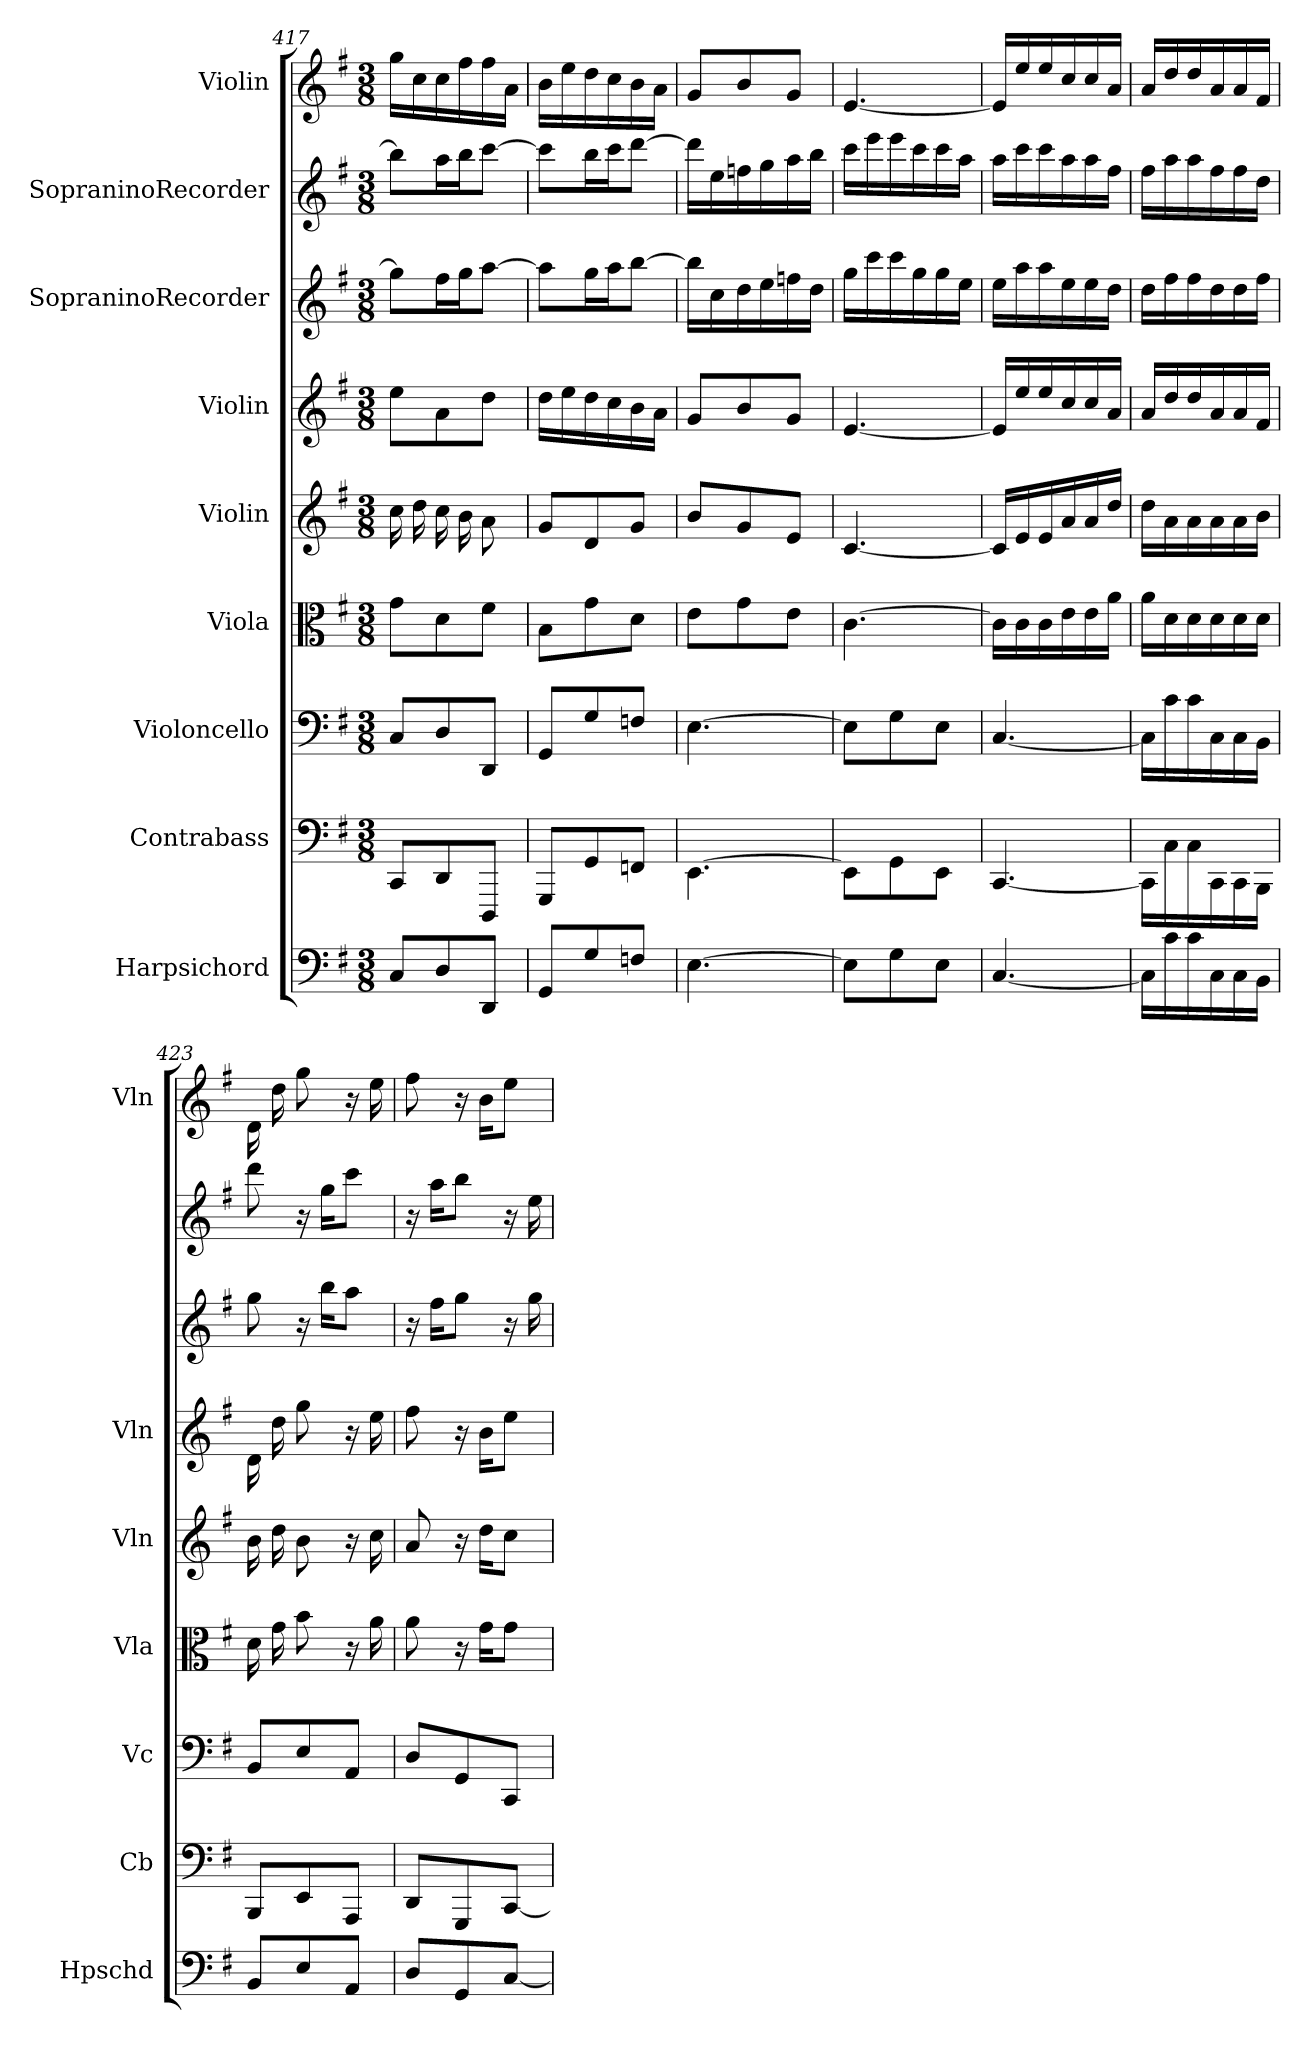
**kern	**kern	**kern	**kern	**kern	**kern	**kern	**kern	**kern
*part9	*part8	*part7	*part6	*part5	*part4	*part3	*part2	*part1
*staff9	*staff8	*staff7	*staff6	*staff5	*staff4	*staff3	*staff2	*staff1
*I"Harpsichord	*I"Contrabass	*I"Violoncello	*I"Viola	*I"Violin	*I"Violin	*I"SopraninoRecorder	*I"SopraninoRecorder	*I"Violin
*I'Hpschd	*I'Cb	*I'Vc	*I'Vla	*I'Vln	*I'Vln	*	*	*I'Vln
*clefF4	*clefF4	*clefF4	*clefC3	*clefG2	*clefG2	*clefG2	*clefG2	*clefG2
*k[f#]	*k[f#]	*k[f#]	*k[f#]	*k[f#]	*k[f#]	*k[f#]	*k[f#]	*k[f#]
*G:	*G:	*G:	*G:	*G:	*G:	*G:	*G:	*G:
*M3/8	*M3/8	*M3/8	*M3/8	*M3/8	*M3/8	*M3/8	*M3/8	*M3/8
=417	=417	=417	=417	=417	=417	=417	=417	=417
8C/L	8CC/L	8C/L	8g\L	16cc\	8ee\L	8gg\L]	8bb\L]	16gg\LL
.	.	.	.	16dd\	.	.	.	16cc\
8D/	8DD/	8D/	8d\	16cc\	8a\	16ff#\L	16aa\L	16cc\
.	.	.	.	16b\	.	16gg\J	16bb\J	16ff#\
8DD/J	8DDD/J	8DD/J	8f#\J	8a\	8dd\J	[8aa\J	[8ccc\J	16ff#\
.	.	.	.	.	.	.	.	16a\JJ
=418	=418	=418	=418	=418	=418	=418	=418	=418
8GG/L	8GGG/L	8GG/L	8B\L	8g/L	16dd\LL	8aa\L]	8ccc\L]	16b\LL
.	.	.	.	.	16ee\	.	.	16ee\
8G/	8GG/	8G/	8g\	8d/	16dd\	16gg\L	16bb\L	16dd\
.	.	.	.	.	16cc\	16aa\J	16ccc\J	16cc\
8Fn/J	8FFn/J	8Fn/J	8d\J	8g/J	16b\	[8bb\J	[8ddd\J	16b\
.	.	.	.	.	16a\JJ	.	.	16a\JJ
=419	=419	=419	=419	=419	=419	=419	=419	=419
[4.E\	[4.EE\	[4.E\	8e\L	8b/L	8g/L	16bb\LL]	16ddd\LL]	8g/L
.	.	.	.	.	.	16cc\	16ee\	.
.	.	.	8g\	8g/	8b/	16dd\	16ffn\	8b/
.	.	.	.	.	.	16ee\	16gg\	.
.	.	.	8e\J	8e/J	8g/J	16ffn\	16aa\	8g/J
.	.	.	.	.	.	16dd\JJ	16bb\JJ	.
=420	=420	=420	=420	=420	=420	=420	=420	=420
8E\L]	8EE\L]	8E\L]	[4.c\	[4.c/	[4.e/	16gg\LL	16ccc\LL	[4.e/
.	.	.	.	.	.	16ccc\	16eee\	.
8G\	8GG\	8G\	.	.	.	16ccc\	16eee\	.
.	.	.	.	.	.	16gg\	16ccc\	.
8E\J	8EE\J	8E\J	.	.	.	16gg\	16ccc\	.
.	.	.	.	.	.	16ee\JJ	16aa\JJ	.
=421	=421	=421	=421	=421	=421	=421	=421	=421
[4.C/	[4.CC/	[4.C/	16c\LL]	16c/LL]	16e/LL]	16ee\LL	16aa\LL	16e/LL]
.	.	.	16c\	16e/	16ee/	16aa\	16ccc\	16ee/
.	.	.	16c\	16e/	16ee/	16aa\	16ccc\	16ee/
.	.	.	16e\	16a/	16cc/	16ee\	16aa\	16cc/
.	.	.	16e\	16a/	16cc/	16ee\	16aa\	16cc/
.	.	.	16a\JJ	16dd/JJ	16a/JJ	16dd\JJ	16ff#\JJ	16a/JJ
=422	=422	=422	=422	=422	=422	=422	=422	=422
16C\LL]	16CC\LL]	16C\LL]	16a\LL	16dd\LL	16a/LL	16dd\LL	16ff#\LL	16a/LL
16c\	16C\	16c\	16d\	16a\	16dd/	16ff#\	16aa\	16dd/
16c\	16C\	16c\	16d\	16a\	16dd/	16ff#\	16aa\	16dd/
16C\	16CC\	16C\	16d\	16a\	16a/	16dd\	16ff#\	16a/
16C\	16CC\	16C\	16d\	16a\	16a/	16dd\	16ff#\	16a/
16BB\JJ	16BBB\JJ	16BB\JJ	16d\JJ	16b\JJ	16f#/JJ	16ff#\JJ	16dd\JJ	16f#/JJ
=423	=423	=423	=423	=423	=423	=423	=423	=423
8BB/L	8BBB/L	8BB/L	16d\	16b\	16d\	8gg\	8ddd\	16d\
.	.	.	16g\	16dd\	16dd\	.	.	16dd\
8E/	8EE/	8E/	8b\	8b\	8gg\	16r	16r	8gg\
.	.	.	.	.	.	16bb\KL	16gg\KL	.
8AA/J	8AAA/J	8AA/J	16r	16r	16r	8aa\J	8ccc\J	16r
.	.	.	16a\	16cc\	16ee\	.	.	16ee\
=424	=424	=424	=424	=424	=424	=424	=424	=424
8D/L	8DD/L	8D/L	8a\	8a/	8ff#\	16r	16r	8ff#\
.	.	.	.	.	.	16ff#\KL	16aa\KL	.
8GG/	8GGG/	8GG/	16r	16r	16r	8gg\J	8bb\J	16r
.	.	.	16g\KL	16dd\KL	16b\KL	.	.	16b\KL
[8C/J	[8CC/J	8CC/J	8g\J	8cc\J	8ee\J	16r	16r	8ee\J
.	.	.	.	.	.	16gg\	16ee\	.
=	=	=	=	=	=	=	=	=
*-	*-	*-	*-	*-	*-	*-	*-	*-
